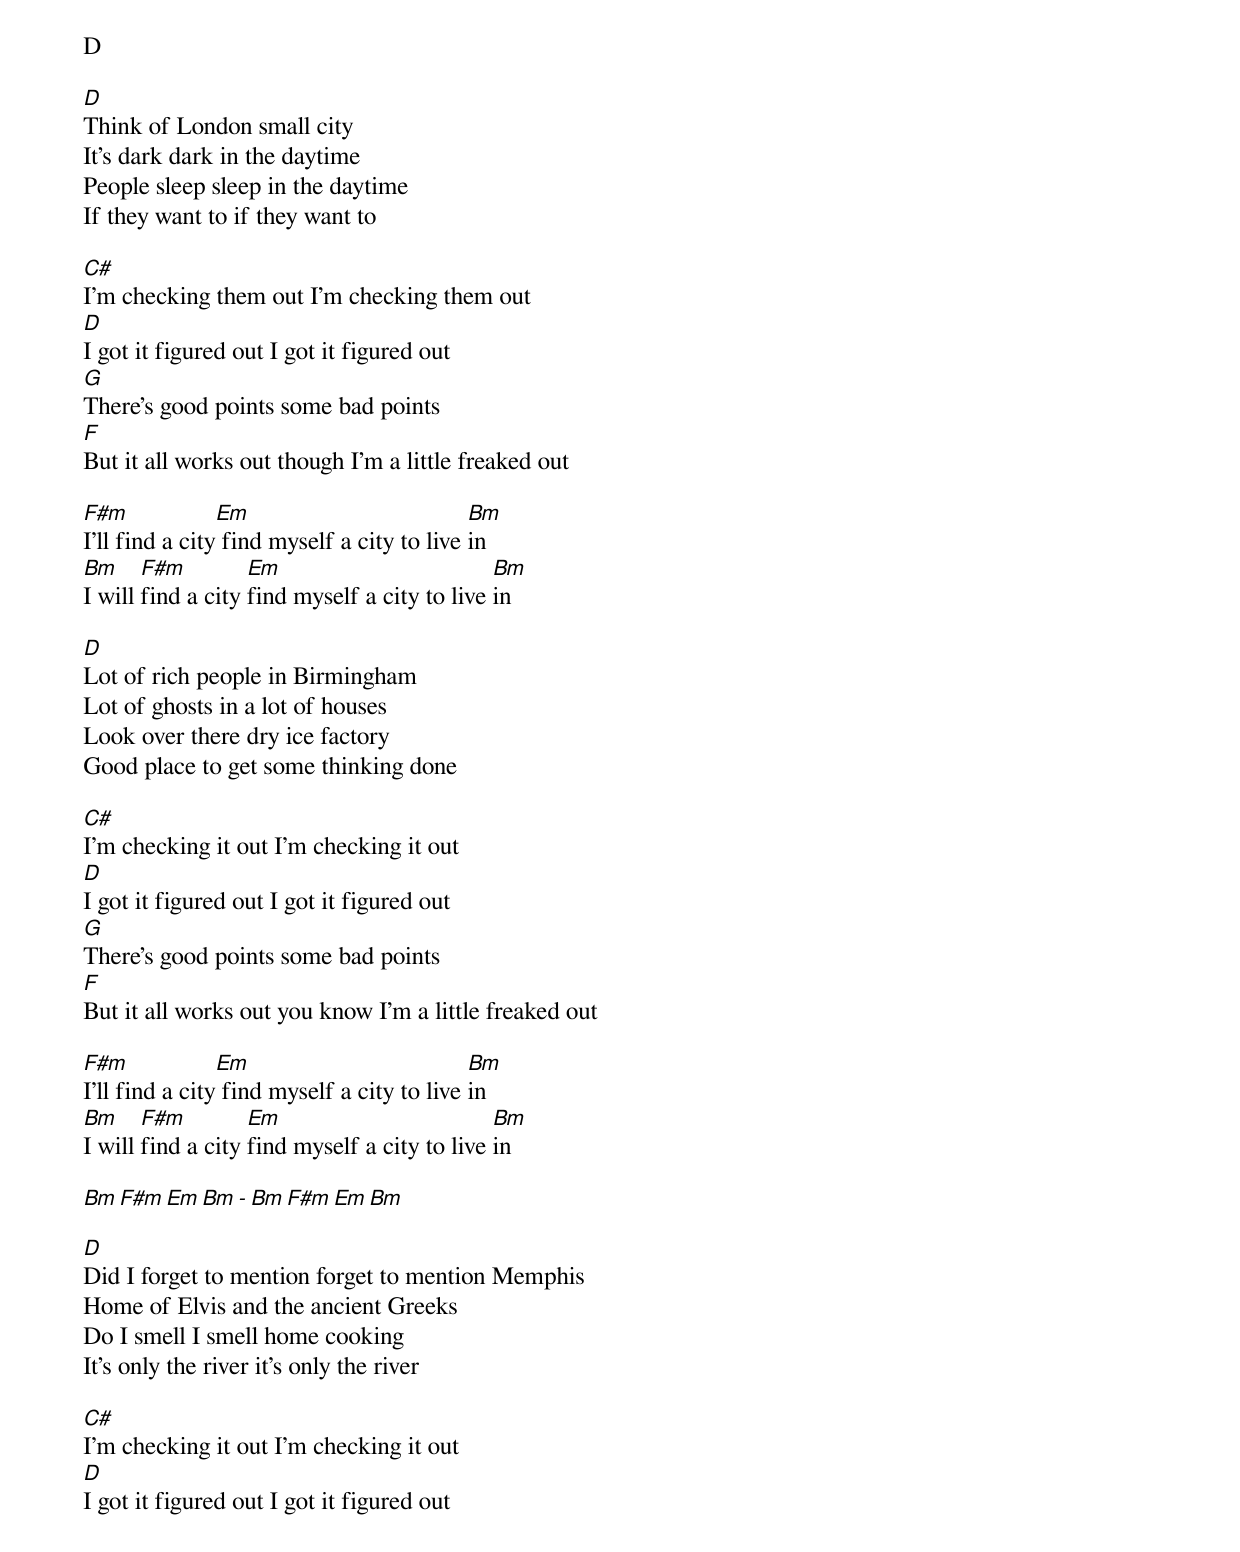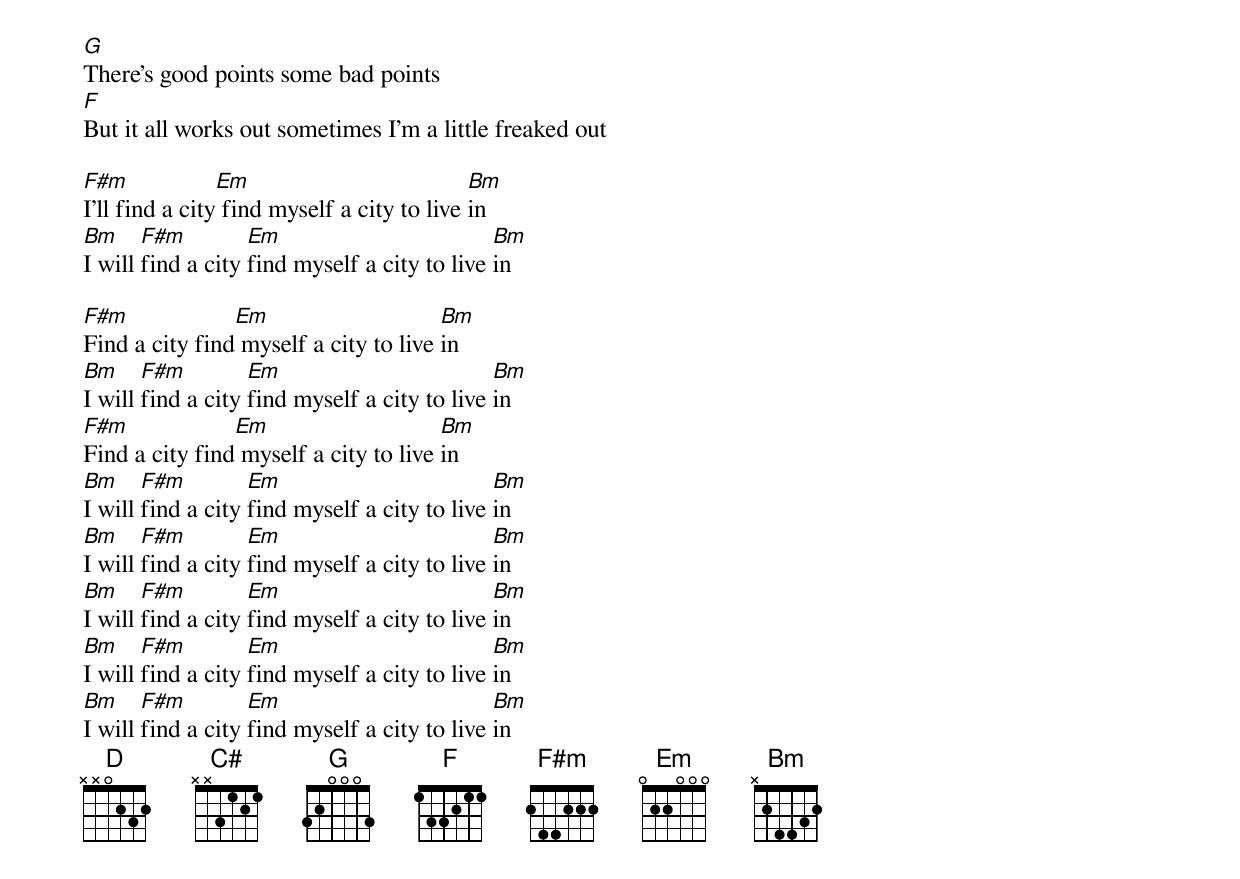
D

D
Think of London small city
It's dark dark in the daytime
People sleep sleep in the daytime
If they want to if they want to

C#
I'm checking them out I'm checking them out
D
I got it figured out I got it figured out
G
There's good points some bad points
F
But it all works out though I'm a little freaked out

F#m             Em                          Bm
I'll find a city find myself a city to live in
Bm     F#m         Em                         Bm
I will find a city find myself a city to live in

D
Lot of rich people in Birmingham
Lot of ghosts in a lot of houses
Look over there dry ice factory
Good place to get some thinking done

C#
I'm checking it out I'm checking it out
D
I got it figured out I got it figured out
G
There's good points some bad points
F
But it all works out you know I'm a little freaked out

F#m             Em                          Bm
I'll find a city find myself a city to live in
Bm     F#m         Em                         Bm
I will find a city find myself a city to live in

Bm F#m Em Bm - Bm F#m Em Bm

D
Did I forget to mention forget to mention Memphis
Home of Elvis and the ancient Greeks
Do I smell I smell home cooking
It's only the river it's only the river

C#
I'm checking it out I'm checking it out
D
I got it figured out I got it figured out
G
There's good points some bad points
F
But it all works out sometimes I'm a little freaked out

F#m             Em                          Bm
I'll find a city find myself a city to live in
Bm     F#m         Em                         Bm
I will find a city find myself a city to live in

F#m             Em                     Bm
Find a city find myself a city to live in
Bm     F#m         Em                         Bm
I will find a city find myself a city to live in
F#m             Em                     Bm
Find a city find myself a city to live in
Bm     F#m         Em                         Bm
I will find a city find myself a city to live in
Bm     F#m         Em                         Bm
I will find a city find myself a city to live in
Bm     F#m         Em                         Bm
I will find a city find myself a city to live in
Bm     F#m         Em                         Bm
I will find a city find myself a city to live in
Bm     F#m         Em                         Bm
I will find a city find myself a city to live in
